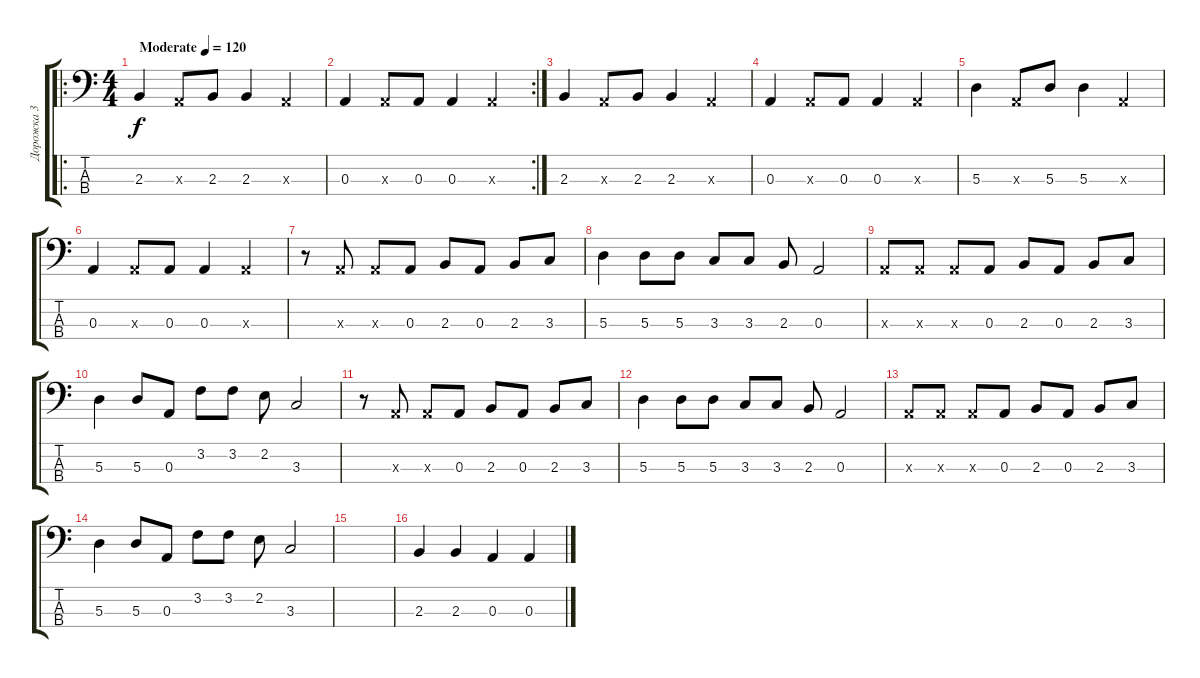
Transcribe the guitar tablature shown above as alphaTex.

\track ("Дорожка 3" "Дорожка 3") {instrument electricbassfinger}
\staff {score tabs}
\tuning (G2 D2 A1 E1) {hide}
\ro
\ts (4 4)
\tempo (120 "Moderate")
\clef f4
\ks c
2.3.4{dy f instrument electricbassfinger} 0.3{x}.8 2.3.8 2.3.4 0.3{x}.4 |
\rc 2
0.3.4 0.3{x}.8 0.3.8 0.3.4 0.3{x}.4 |
2.3.4 0.3{x}.8 2.3.8 2.3.4 0.3{x}.4 |
0.3.4 0.3{x}.8 0.3.8 0.3.4 0.3{x}.4 |
5.3.4 0.3{x}.8 5.3.8 5.3.4 0.3{x}.4 |
0.3.4 0.3{x}.8 0.3.8 0.3.4 0.3{x}.4 |
r.8 0.3{x}.8 0.3{x}.8 0.3.8 2.3.8 0.3.8 2.3.8 3.3.8 |
5.3.4 5.3.8 5.3.8 3.3.8 3.3.8 2.3.8 0.3.2 |
0.3{x}.8 0.3{x}.8 0.3{x}.8 0.3.8 2.3.8 0.3.8 2.3.8 3.3.8 |
5.3.4 5.3.8 0.3.8 3.2.8 3.2.8 2.2.8 3.3.2 |
r.8 0.3{x}.8 0.3{x}.8 0.3.8 2.3.8 0.3.8 2.3.8 3.3.8 |
5.3.4 5.3.8 5.3.8 3.3.8 3.3.8 2.3.8 0.3.2 |
0.3{x}.8 0.3{x}.8 0.3{x}.8 0.3.8 2.3.8 0.3.8 2.3.8 3.3.8 |
5.3.4 5.3.8 0.3.8 3.2.8 3.2.8 2.2.8 3.3.2 |
|
2.3.4 2.3.4 0.3.4 0.3.4
